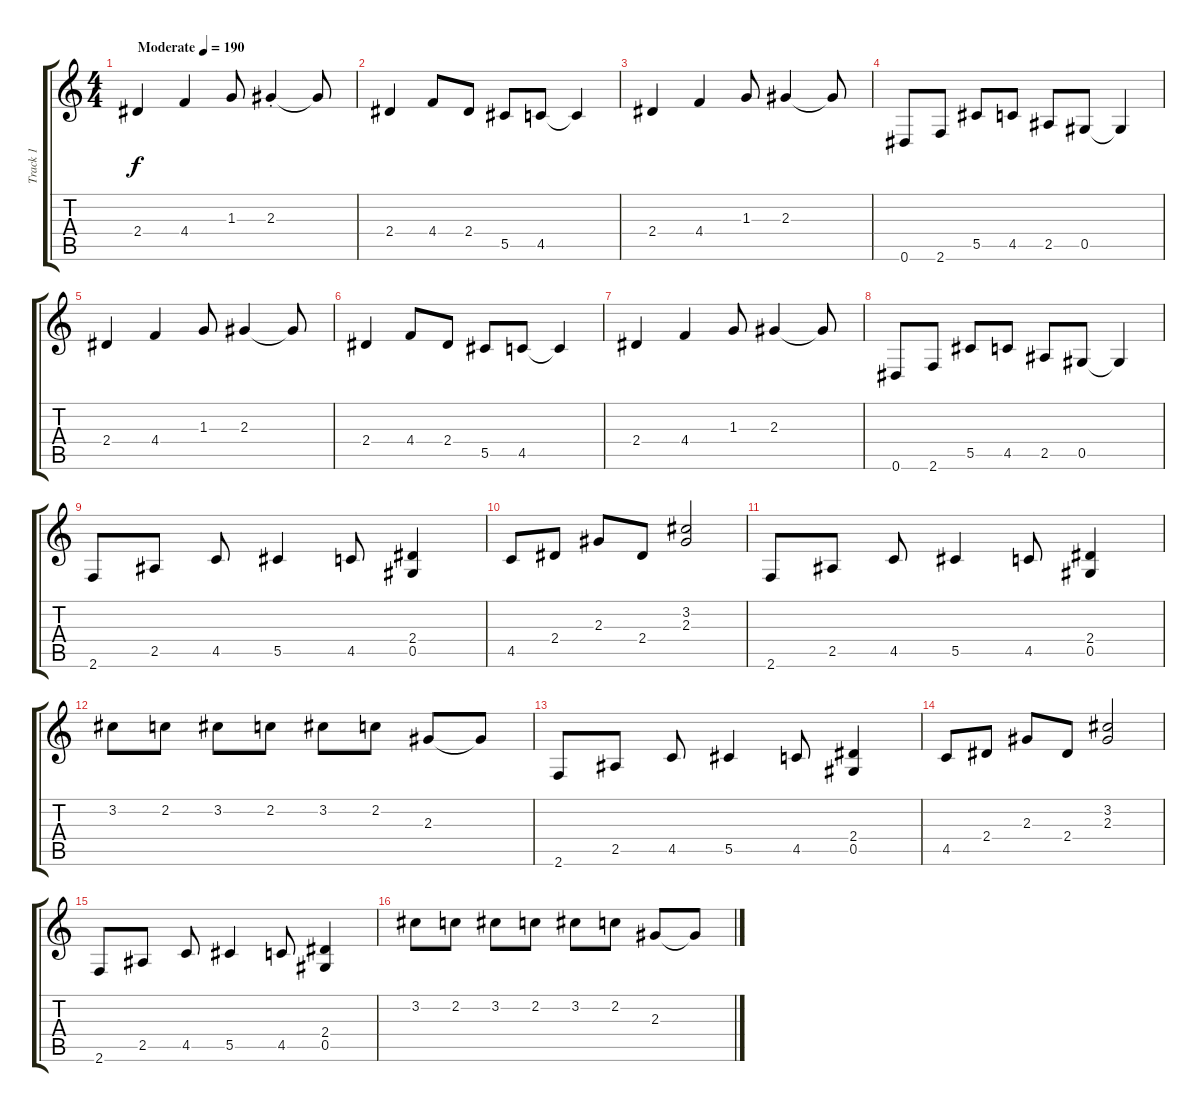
\track ("Track 1" "Track 1") {instrument distortionguitar}
\staff {score tabs}
\tuning (Eb4 Bb3 Gb3 Db3 Ab2 Eb2) {hide}
\ts (4 4)
\tempo (190 "Moderate")
\clef g2
\ks c
2.4.4{dy f instrument distortionguitar} 4.4.4 1.3.8 2.3{st}.4 2.3{t}.8 |
2.4.4 4.4.8 2.4.8 5.5.8 4.5.8 4.5{t}.4 |
2.4.4 4.4.4 1.3.8 2.3.4 2.3{t}.8 |
0.6.8 2.6.8 5.5.8 4.5.8 2.5.8 0.5.8 0.5{t}.4 |
2.4.4 4.4.4 1.3.8 2.3.4 2.3{t}.8 |
2.4.4 4.4.8 2.4.8 5.5.8 4.5.8 4.5{t}.4 |
2.4.4 4.4.4 1.3.8 2.3.4 2.3{t}.8 |
0.6.8 2.6.8 5.5.8 4.5.8 2.5.8 0.5.8 0.5{t}.4 |
2.6.8 2.5.8 4.5.8 5.5.4 4.5.8 (2.4 0.5).4 |
4.5.8 2.4.8 2.3.8 2.4.8 (3.2 2.3).2 |
2.6.8 2.5.8 4.5.8 5.5.4 4.5.8 (2.4 0.5).4 |
3.2.8 2.2.8 3.2.8 2.2.8 3.2.8 2.2.8 2.3.8 2.3{t}.8 |
2.6.8 2.5.8 4.5.8 5.5.4 4.5.8 (2.4 0.5).4 |
4.5.8 2.4.8 2.3.8 2.4.8 (3.2 2.3).2 |
2.6.8 2.5.8 4.5.8 5.5.4 4.5.8 (2.4 0.5).4 |
3.2.8 2.2.8 3.2.8 2.2.8 3.2.8 2.2.8 2.3.8 2.3{t}.8
